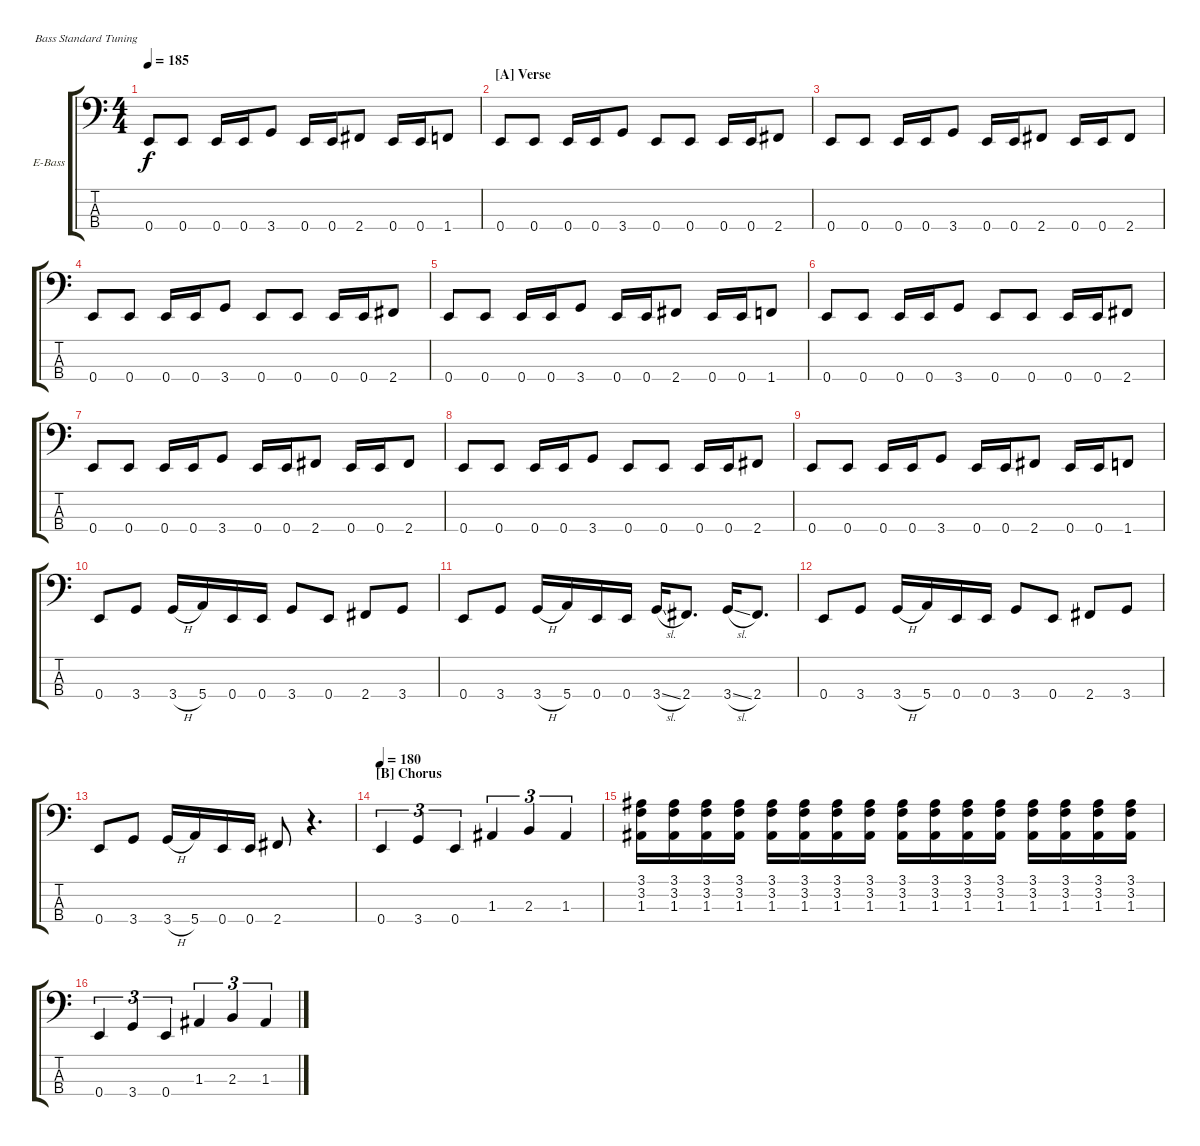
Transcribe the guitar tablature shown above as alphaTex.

\bracketExtendMode groupsimilarinstruments
\firstSystemTrackNameOrientation horizontal
\otherSystemsTrackNameOrientation horizontal
\track ("Bass" "E-Bass") {instrument electricbassfinger}
\staff {score tabs}
\tuning (G2 D2 A1 E1)
\ts (4 4)
\tempo 185
\clef f4
\ks c
0.4.8{dy f} 0.4.8 0.4.16 0.4.16 3.4.8 0.4.16 0.4.16 2.4.8 0.4.16 0.4.16 1.4.8 |
\section ("A" "Verse")
0.4.8 0.4.8 0.4.16 0.4.16 3.4.8 0.4.8 0.4.8 0.4.16 0.4.16 2.4.8 |
0.4.8 0.4.8 0.4.16 0.4.16 3.4.8 0.4.16 0.4.16 2.4.8 0.4.16 0.4.16 2.4.8 |
0.4.8 0.4.8 0.4.16 0.4.16 3.4.8 0.4.8 0.4.8 0.4.16 0.4.16 2.4.8 |
0.4.8 0.4.8 0.4.16 0.4.16 3.4.8 0.4.16 0.4.16 2.4.8 0.4.16 0.4.16 1.4.8 |
0.4.8 0.4.8 0.4.16 0.4.16 3.4.8 0.4.8 0.4.8 0.4.16 0.4.16 2.4.8 |
0.4.8 0.4.8 0.4.16 0.4.16 3.4.8 0.4.16 0.4.16 2.4.8 0.4.16 0.4.16 2.4.8 |
0.4.8 0.4.8 0.4.16 0.4.16 3.4.8 0.4.8 0.4.8 0.4.16 0.4.16 2.4.8 |
0.4.8 0.4.8 0.4.16 0.4.16 3.4.8 0.4.16 0.4.16 2.4.8 0.4.16 0.4.16 1.4.8 |
0.4.8 3.4.8 3.4{h}.16 5.4.16 0.4.16 0.4.16 3.4.8 0.4.8 2.4.8 3.4.8 |
0.4.8 3.4.8 3.4{h}.16 5.4.16 0.4.16 0.4.16 3.4{sl}.16 2.4.8{d} 3.4{sl}.16 2.4.8{d} |
0.4.8 3.4.8 3.4{h}.16 5.4.16 0.4.16 0.4.16 3.4.8 0.4.8 2.4.8 3.4.8 |
0.4.8 3.4.8 3.4{h}.16 5.4.16 0.4.16 0.4.16 2.4.8 r.4{d} |
\section ("B" "Chorus")
\tempo 180
0.4.4{tu (3 2)} 3.4.4{tu (3 2)} 0.4.4{tu (3 2)} 1.3.4{tu (3 2)} 2.3.4{tu (3 2)} 1.3.4{tu (3 2)} |
(1.3 3.2 3.1).16 (1.3 3.2 3.1).16 (1.3 3.2 3.1).16 (1.3 3.2 3.1).16 (1.3 3.2 3.1).16 (1.3 3.2 3.1).16 (1.3 3.2 3.1).16 (1.3 3.2 3.1).16 (1.3 3.2 3.1).16 (1.3 3.2 3.1).16 (1.3 3.2 3.1).16 (1.3 3.2 3.1).16 (1.3 3.2 3.1).16 (1.3 3.2 3.1).16 (1.3 3.2 3.1).16 (1.3 3.2 3.1).16 |
0.4.4{tu (3 2)} 3.4.4{tu (3 2)} 0.4.4{tu (3 2)} 1.3.4{tu (3 2)} 2.3.4{tu (3 2)} 1.3.4{tu (3 2)}
